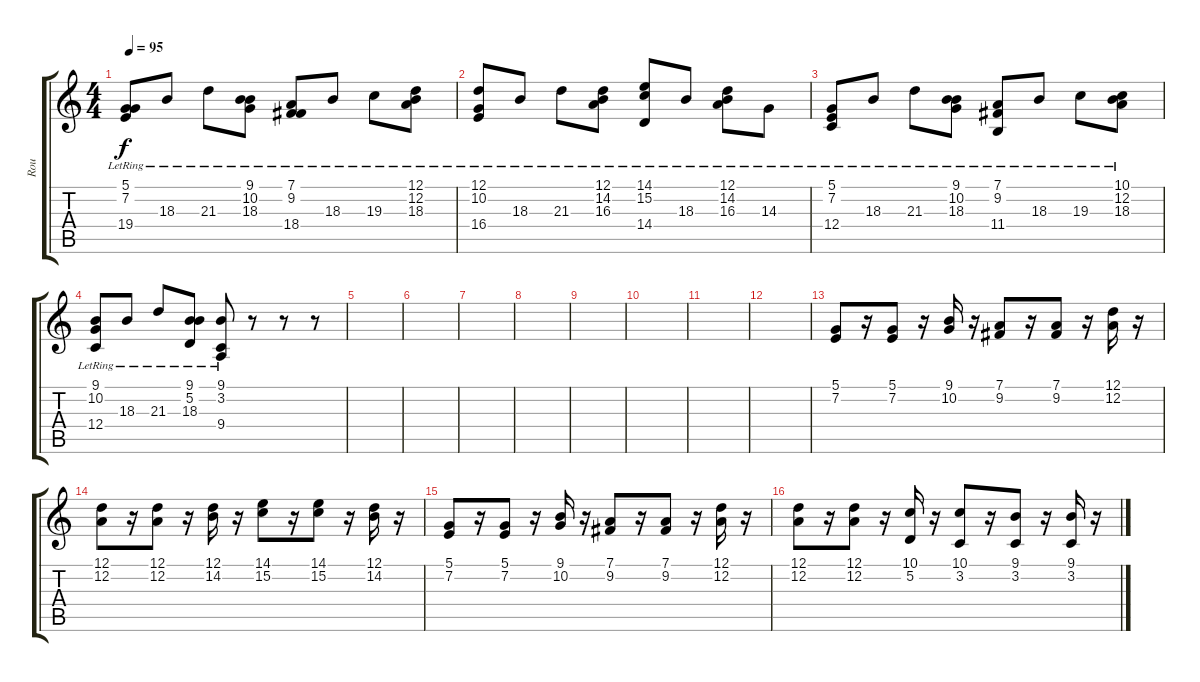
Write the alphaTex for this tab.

\track ("Rou" "Rou") {instrument lead2sawtooth}
\staff {score tabs}
\tuning (D4 A3 F3 C3 G2 C2) {hide}
\ts (4 4)
\tempo 95
\clef g2
\ks c
(5.1{lr} 7.2{lr} 19.4{lr}).8{dy f} 18.3{lr}.8 21.3{lr}.8 (9.1{lr} 10.2{lr} 18.3{lr}).8 (7.1{lr} 9.2{lr} 18.4{lr}).8 18.3{lr}.8 19.3{lr}.8 (12.1{lr} 12.2{lr} 18.3{lr}).8 |
(12.1{lr} 10.2{lr} 16.4{lr}).8 18.3{lr}.8 21.3{lr}.8 (12.1{lr} 14.2{lr} 16.3{lr}).8 (14.1{lr} 15.2{lr} 14.4{lr}).8 18.3{lr}.8 (12.1{lr} 14.2{lr} 16.3{lr}).8 14.3{lr}.8 |
(5.1{lr} 7.2{lr} 12.4{lr}).8 18.3{lr}.8 21.3{lr}.8 (9.1{lr} 10.2{lr} 18.3{lr}).8 (7.1{lr} 9.2{lr} 11.4{lr}).8 18.3{lr}.8 19.3{lr}.8 (10.1{lr} 12.2{lr} 18.3{lr}).8 |
(9.1{lr} 10.2{lr} 12.4{lr}).8 18.3{lr}.8 21.3{lr}.8 (9.1 5.2{lr} 18.3{lr}).8 (9.1 3.2{lr} 9.4{lr}).8 r.8 r.8 r.8 |
|
|
|
|
|
|
|
|
(5.1 7.2).8{instrument lead2sawtooth} r.16 (5.1 7.2).8 r.16 (9.1 10.2).16 r.16 (7.1 9.2).8 r.16 (7.1 9.2).8 r.16 (12.1 12.2).16 r.16 |
(12.1 12.2).8 r.16 (12.1 12.2).8 r.16 (12.1 14.2).16 r.16 (14.1 15.2).8 r.16 (14.1 15.2).8 r.16 (12.1 14.2).16 r.16 |
(5.1 7.2).8 r.16 (5.1 7.2).8 r.16 (9.1 10.2).16 r.16 (7.1 9.2).8 r.16 (7.1 9.2).8 r.16 (12.1 12.2).16 r.16 |
(12.1 12.2).8 r.16 (12.1 12.2).8 r.16 (10.1 5.2).16 r.16 (10.1 3.2).8 r.16 (9.1 3.2).8 r.16 (9.1 3.2).16 r.16
